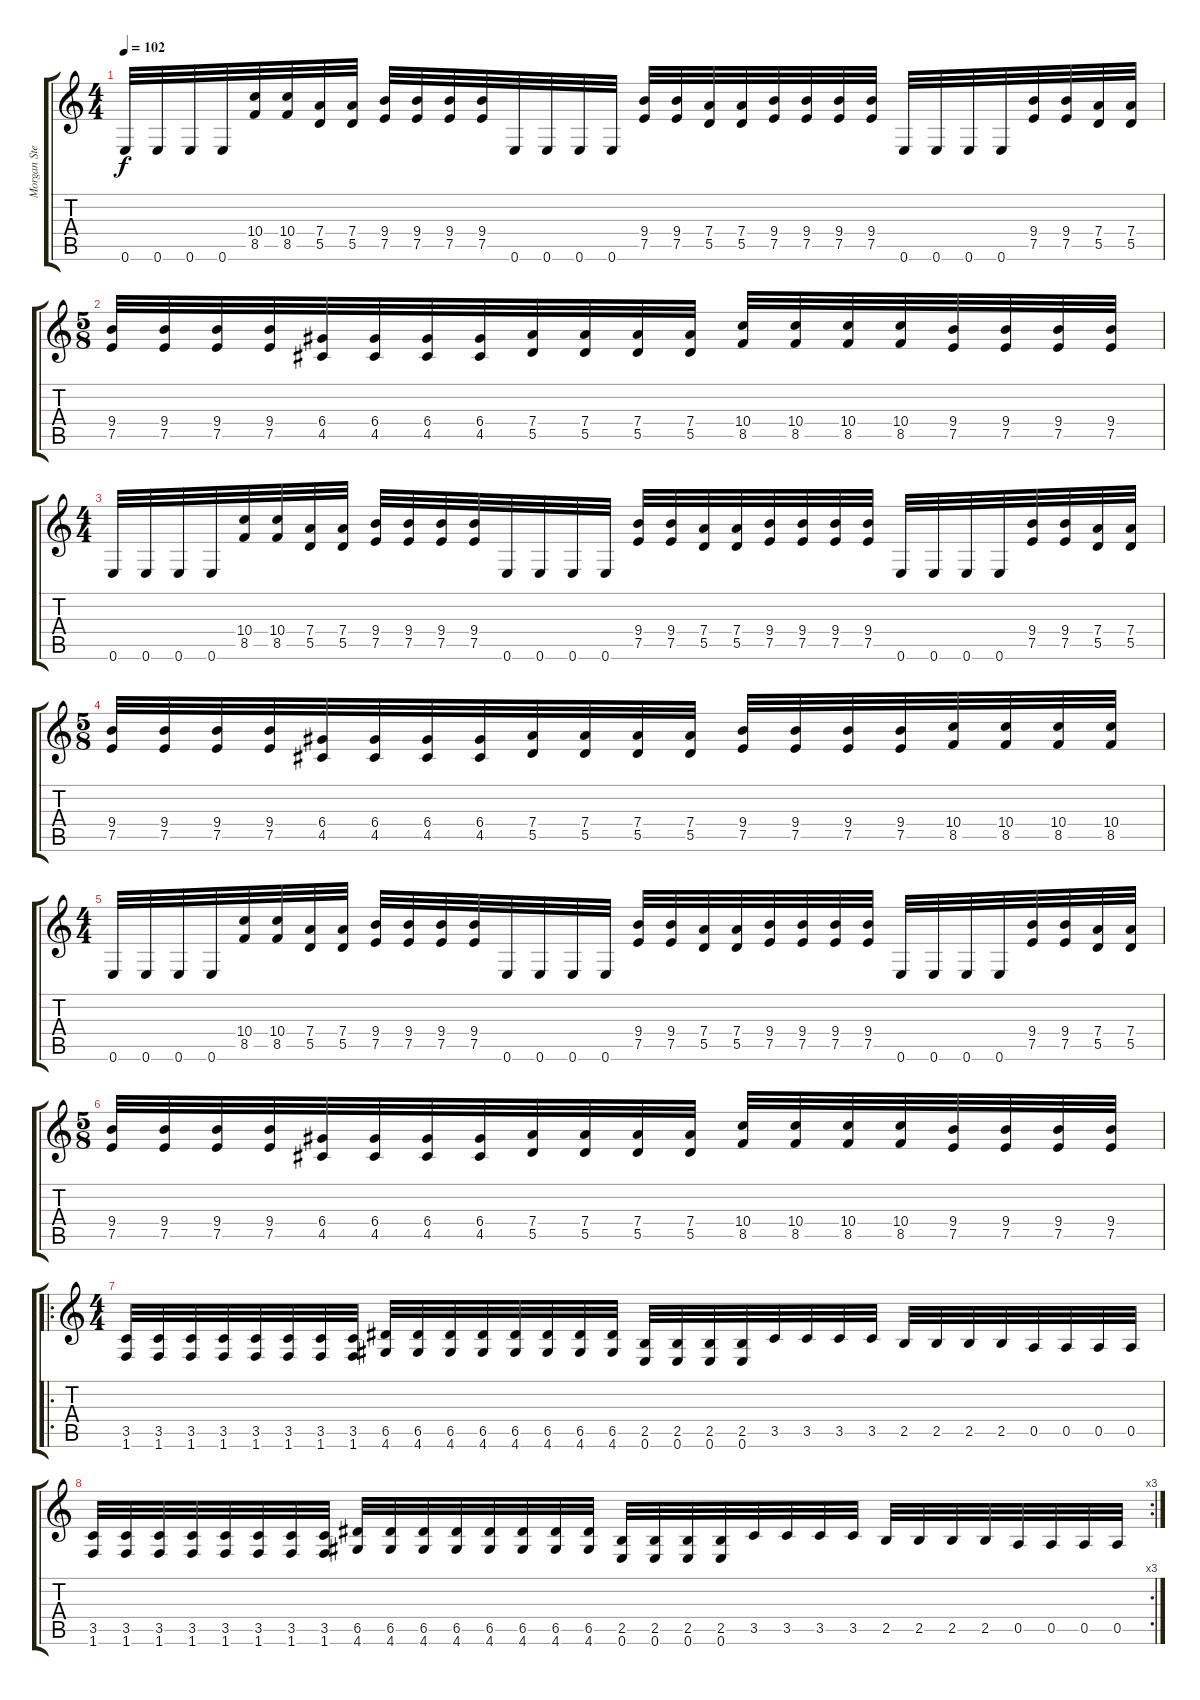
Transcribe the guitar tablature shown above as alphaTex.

\track ("Morgan Steinmeyer Håkansson" "Morgan Ste") {instrument distortionguitar}
\staff {score tabs}
\tuning (E4 B3 G3 D3 A2 E2) {hide}
\ts (4 4)
\tempo 102
\clef g2
\ks c
0.6.32{dy f} 0.6.32 0.6.32 0.6.32 (10.4 8.5).32 (10.4 8.5).32 (7.4 5.5).32 (7.4 5.5).32 (9.4 7.5).32 (9.4 7.5).32 (9.4 7.5).32 (9.4 7.5).32 0.6.32 0.6.32 0.6.32 0.6.32 (9.4 7.5).32 (9.4 7.5).32 (7.4 5.5).32 (7.4 5.5).32 (9.4 7.5).32 (9.4 7.5).32 (9.4 7.5).32 (9.4 7.5).32 0.6.32 0.6.32 0.6.32 0.6.32 (9.4 7.5).32 (9.4 7.5).32 (7.4 5.5).32 (7.4 5.5).32 |
\ts (5 8)
(9.4 7.5).32 (9.4 7.5).32 (9.4 7.5).32 (9.4 7.5).32 (6.4 4.5).32 (6.4 4.5).32 (6.4 4.5).32 (6.4 4.5).32 (7.4 5.5).32 (7.4 5.5).32 (7.4 5.5).32 (7.4 5.5).32 (10.4 8.5).32 (10.4 8.5).32 (10.4 8.5).32 (10.4 8.5).32 (9.4 7.5).32 (9.4 7.5).32 (9.4 7.5).32 (9.4 7.5).32 |
\ts (4 4)
0.6.32 0.6.32 0.6.32 0.6.32 (10.4 8.5).32 (10.4 8.5).32 (7.4 5.5).32 (7.4 5.5).32 (9.4 7.5).32 (9.4 7.5).32 (9.4 7.5).32 (9.4 7.5).32 0.6.32 0.6.32 0.6.32 0.6.32 (9.4 7.5).32 (9.4 7.5).32 (7.4 5.5).32 (7.4 5.5).32 (9.4 7.5).32 (9.4 7.5).32 (9.4 7.5).32 (9.4 7.5).32 0.6.32 0.6.32 0.6.32 0.6.32 (9.4 7.5).32 (9.4 7.5).32 (7.4 5.5).32 (7.4 5.5).32 |
\ts (5 8)
(9.4 7.5).32 (9.4 7.5).32 (9.4 7.5).32 (9.4 7.5).32 (6.4 4.5).32 (6.4 4.5).32 (6.4 4.5).32 (6.4 4.5).32 (7.4 5.5).32 (7.4 5.5).32 (7.4 5.5).32 (7.4 5.5).32 (9.4 7.5).32 (9.4 7.5).32 (9.4 7.5).32 (9.4 7.5).32 (10.4 8.5).32 (10.4 8.5).32 (10.4 8.5).32 (10.4 8.5).32 |
\ts (4 4)
0.6.32 0.6.32 0.6.32 0.6.32 (10.4 8.5).32 (10.4 8.5).32 (7.4 5.5).32 (7.4 5.5).32 (9.4 7.5).32 (9.4 7.5).32 (9.4 7.5).32 (9.4 7.5).32 0.6.32 0.6.32 0.6.32 0.6.32 (9.4 7.5).32 (9.4 7.5).32 (7.4 5.5).32 (7.4 5.5).32 (9.4 7.5).32 (9.4 7.5).32 (9.4 7.5).32 (9.4 7.5).32 0.6.32 0.6.32 0.6.32 0.6.32 (9.4 7.5).32 (9.4 7.5).32 (7.4 5.5).32 (7.4 5.5).32 |
\ts (5 8)
(9.4 7.5).32 (9.4 7.5).32 (9.4 7.5).32 (9.4 7.5).32 (6.4 4.5).32 (6.4 4.5).32 (6.4 4.5).32 (6.4 4.5).32 (7.4 5.5).32 (7.4 5.5).32 (7.4 5.5).32 (7.4 5.5).32 (10.4 8.5).32 (10.4 8.5).32 (10.4 8.5).32 (10.4 8.5).32 (9.4 7.5).32 (9.4 7.5).32 (9.4 7.5).32 (9.4 7.5).32 |
\ro
\ts (4 4)
(3.5 1.6).32 (3.5 1.6).32 (3.5 1.6).32 (3.5 1.6).32 (3.5 1.6).32 (3.5 1.6).32 (3.5 1.6).32 (3.5 1.6).32 (6.5 4.6).32 (6.5 4.6).32 (6.5 4.6).32 (6.5 4.6).32 (6.5 4.6).32 (6.5 4.6).32 (6.5 4.6).32 (6.5 4.6).32 (2.5 0.6).32 (2.5 0.6).32 (2.5 0.6).32 (2.5 0.6).32 3.5.32 3.5.32 3.5.32 3.5.32 2.5.32 2.5.32 2.5.32 2.5.32 0.5.32 0.5.32 0.5.32 0.5.32 |
\rc 3
(3.5 1.6).32 (3.5 1.6).32 (3.5 1.6).32 (3.5 1.6).32 (3.5 1.6).32 (3.5 1.6).32 (3.5 1.6).32 (3.5 1.6).32 (6.5 4.6).32 (6.5 4.6).32 (6.5 4.6).32 (6.5 4.6).32 (6.5 4.6).32 (6.5 4.6).32 (6.5 4.6).32 (6.5 4.6).32 (2.5 0.6).32 (2.5 0.6).32 (2.5 0.6).32 (2.5 0.6).32 3.5.32 3.5.32 3.5.32 3.5.32 2.5.32 2.5.32 2.5.32 2.5.32 0.5.32 0.5.32 0.5.32 0.5.32
